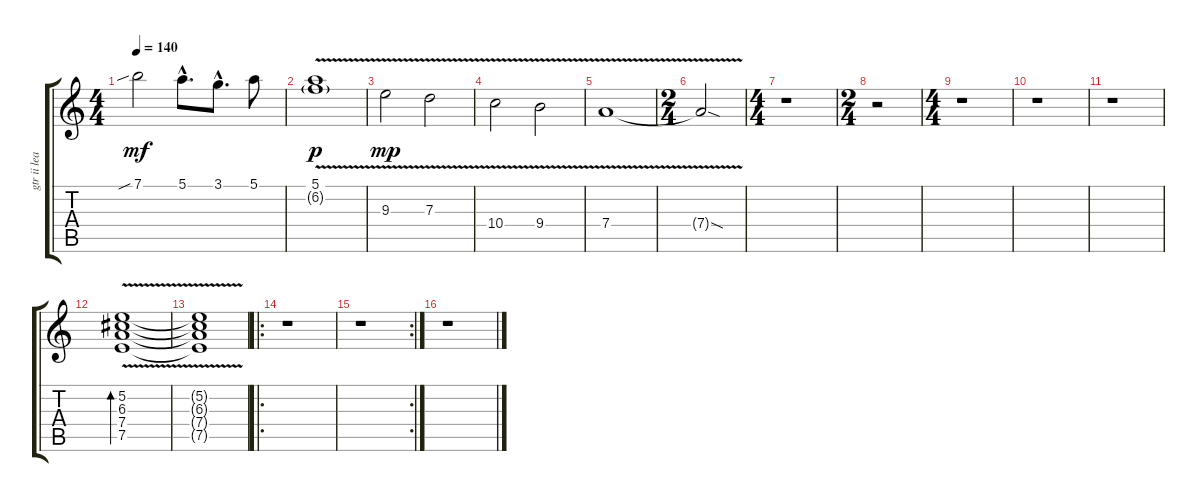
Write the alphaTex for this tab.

\track ("gtr ii lead" "gtr ii lea") {instrument distortionguitar}
\staff {score tabs}
\tuning (E4 B3 G3 D3 A2 E2) {hide}
\ts (4 4)
\tempo 140
\clef g2
\ks c
7.1{sib}.2{dy mf} 5.1{hac}.8{d} 3.1{hac}.8{d} 5.1.8 |
(5.1{v} 6.2{v g}).1{dy p} |
9.3{v}.2{dy mp} 7.3{v}.2 |
10.4{v}.2 9.4{v}.2 |
7.4{v}.1 |
\ts (2 4)
7.4{sod t}.2 |
\ts (4 4)
r.1 |
\ts (2 4)
r.2 |
\ts (4 4)
r.1 |
r.1 |
r.1 |
(5.2{v} 6.3{v} 7.4{v} 7.5{v}).1{bd 30} |
(5.2{t} 6.3{t} 7.4{t} 7.5{t}).1 |
\ro
r.1 |
\rc 2
r.1 |
r.1
